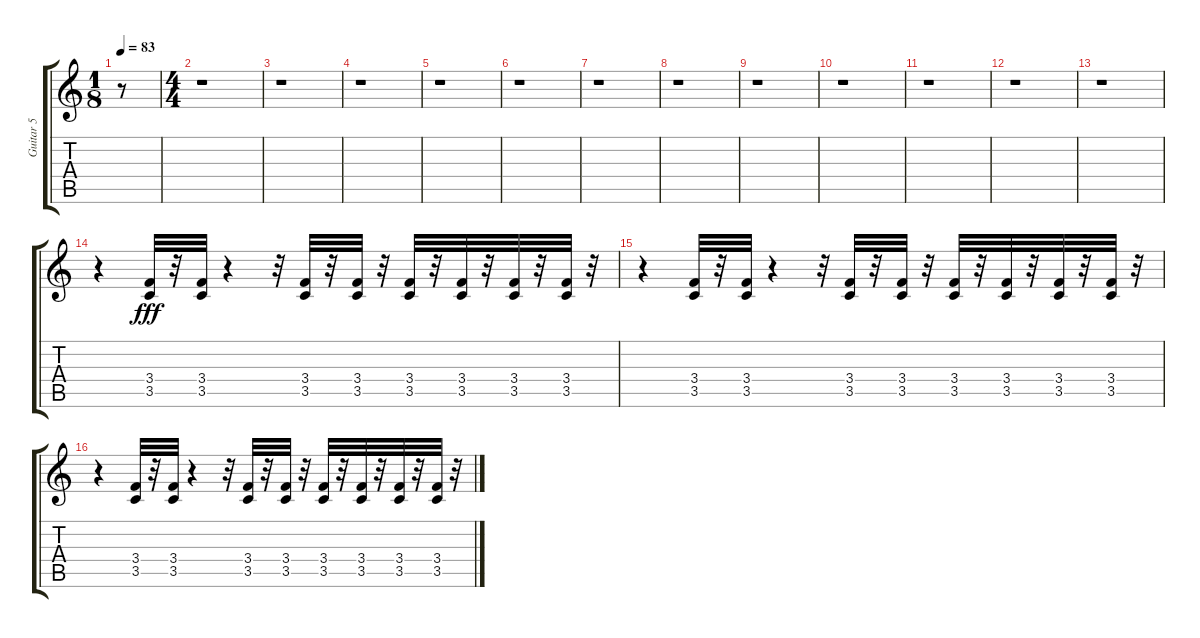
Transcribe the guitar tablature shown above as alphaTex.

\track ("Guitar 5" "Guitar 5") {instrument distortionguitar}
\staff {score tabs}
\tuning (E4 B3 G3 D3 A2 E2) {hide}
\ts (1 8)
\tempo 83
\clef g2
\ks c
r.8{dy fff instrument distortionguitar} |
\ts (4 4)
r.1 |
r.1 |
r.1 |
r.1 |
r.1 |
r.1 |
r.1 |
r.1 |
r.1 |
r.1 |
r.1 |
r.1 |
r.4 (3.4 3.5).32 r.32 (3.4 3.5).32 r.4 r.32 (3.4 3.5).32 r.32 (3.4 3.5).32 r.32 (3.4 3.5).32 r.32 (3.4 3.5).32 r.32 (3.4 3.5).32 r.32 (3.4 3.5).32 r.32 |
r.4 (3.4 3.5).32 r.32 (3.4 3.5).32 r.4 r.32 (3.4 3.5).32 r.32 (3.4 3.5).32 r.32 (3.4 3.5).32 r.32 (3.4 3.5).32 r.32 (3.4 3.5).32 r.32 (3.4 3.5).32 r.32 |
r.4 (3.4 3.5).32 r.32 (3.4 3.5).32 r.4 r.32 (3.4 3.5).32 r.32 (3.4 3.5).32 r.32 (3.4 3.5).32 r.32 (3.4 3.5).32 r.32 (3.4 3.5).32 r.32 (3.4 3.5).32 r.32
